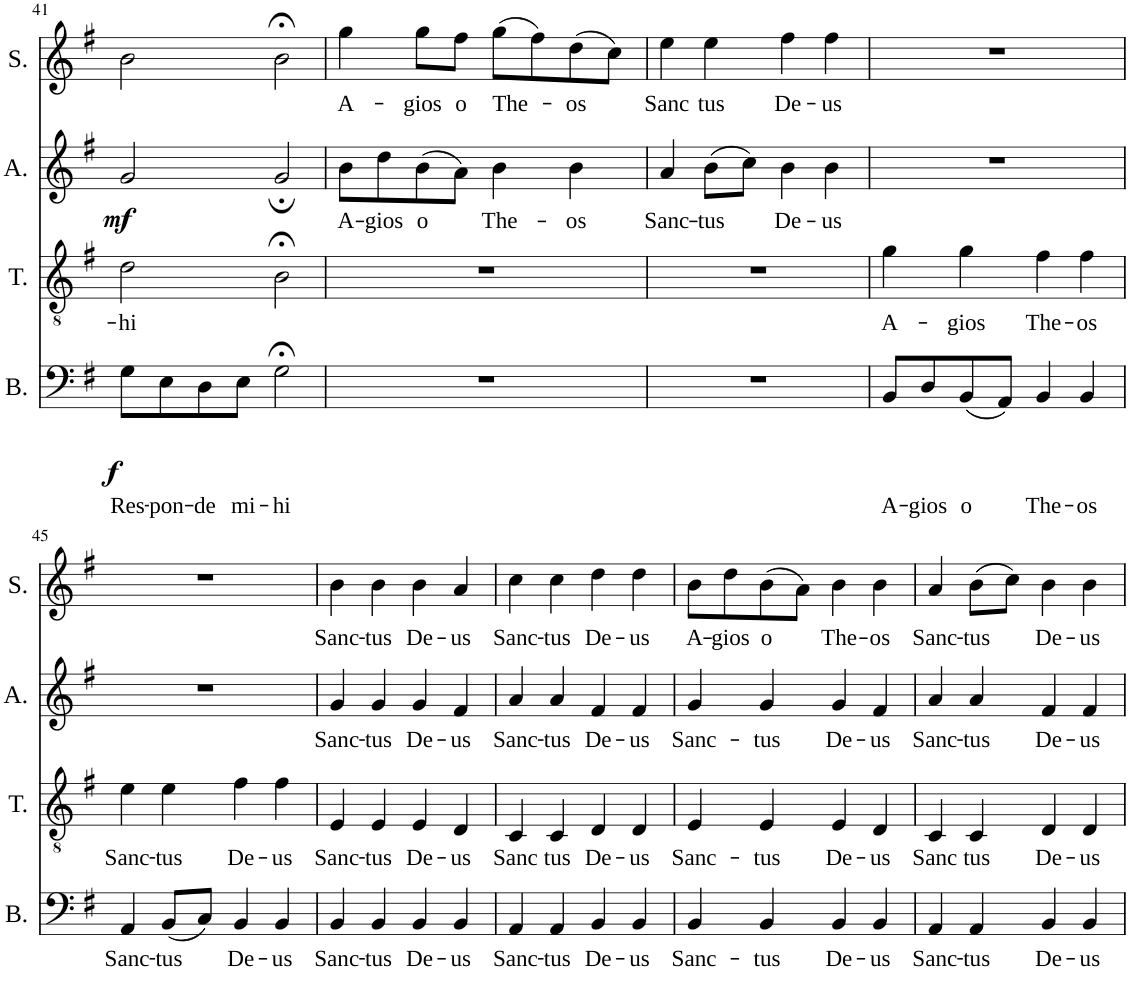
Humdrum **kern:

**kern	**text	**dynam	**kern	**text	**kern	**text	**dynam	**kern	**text
*part4	*part4	*part4	*part3	*part3	*part2	*part2	*part2	*part1	*part1
*staff4	*staff4	*staff4	*staff3	*staff3	*staff2	*staff2	*staff2	*staff1	*staff1
*I"Bass	*	*	*I"Tenor	*	*I"Alto	*	*	*I"Soprano	*
*I'B.	*	*	*I'T.	*	*I'A.	*	*	*I'S.	*
!!LO:PB:g=z
*clefF4	*	*	*clefGv2	*	*clefG2	*	*	*clefG2	*
*k[f#]	*	*	*k[f#]	*	*k[f#]	*	*	*k[f#]	*
*M4/4	*	*	*M4/4	*	*M4/4	*	*	*M4/4	*
=41	=41	=41	=41	=41	=41	=41	=41	=41	=41
!	!LO:LY:b	!LO:DY:b	!	!LO:LY:b	!	!	!LO:DY:b	!	!
8G\L	Res-	f	2d\	-hi	2g/	.	mf	2b\	.
!	!LO:LY:b	!	!	!	!	!	!	!	!
8E\	-pon-	.	.	.	.	.	.	.	.
!	!LO:LY:b	!	!	!	!	!	!	!	!
8D\	-de	.	.	.	.	.	.	.	.
!	!LO:LY:b	!	!	!	!	!	!	!	!
8E\J	mi-	.	.	.	.	.	.	.	.
!	!LO:LY:b	!	!	!	!	!	!	!	!
2G;<\	-hi	.	2B;<\	.	2g;/	.	.	2b;<\	.
=42	=42	=42	=42	=42	=42	=42	=42	=42	=42
!	!	!	!	!	!	!LO:LY:b	!	!	!LO:LY:b
1r	.	.	1r	.	8b\L	A-	.	4gg\	A-
!	!	!	!	!	!	!LO:LY:b	!	!	!
.	.	.	.	.	8dd\	-gios	.	.	.
!	!	!	!	!	!	!LO:LY:b	!	!	!LO:LY:b
.	.	.	.	.	(8b\	o	.	8gg\L	-gios
!	!	!	!	!	!	!	!	!	!LO:LY:b
.	.	.	.	.	8a\J)	.	.	8ff#\J	o
!	!	!	!	!	!	!LO:LY:b	!	!	!LO:LY:b
.	.	.	.	.	4b\	The-	.	(8gg\L	The-
.	.	.	.	.	.	.	.	8ff#\)	.
!	!	!	!	!	!	!LO:LY:b	!	!	!LO:LY:b
.	.	.	.	.	4b\	-os	.	(8dd\	-os
.	.	.	.	.	.	.	.	8cc\J)	.
=43	=43	=43	=43	=43	=43	=43	=43	=43	=43
!	!	!	!	!	!	!LO:LY:b	!	!	!LO:LY:b
1r	.	.	1r	.	4a/	Sanc-	.	4ee\	Sanc
!	!	!	!	!	!	!LO:LY:b	!	!	!LO:LY:b
.	.	.	.	.	(8b\L	-tus	.	4ee\	tus
.	.	.	.	.	8cc\J)	.	.	.	.
!	!	!	!	!	!	!LO:LY:b	!	!	!LO:LY:b
.	.	.	.	.	4b\	De-	.	4ff#\	De-
!	!	!	!	!	!	!LO:LY:b	!	!	!LO:LY:b
.	.	.	.	.	4b\	-us	.	4ff#\	-us
=44	=44	=44	=44	=44	=44	=44	=44	=44	=44
!	!LO:LY:b	!	!	!LO:LY:b	!	!	!	!	!
8BB/L	A-	.	4g\	A-	1r	.	.	1r	.
!	!LO:LY:b	!	!	!	!	!	!	!	!
8D/	-gios	.	.	.	.	.	.	.	.
!	!LO:LY:b	!	!	!LO:LY:b	!	!	!	!	!
(8BB/	o	.	4g\	-gios	.	.	.	.	.
8AA/J)	.	.	.	.	.	.	.	.	.
!	!LO:LY:b	!	!	!LO:LY:b	!	!	!	!	!
4BB/	The-	.	4f#\	The-	.	.	.	.	.
!	!LO:LY:b	!	!	!LO:LY:b	!	!	!	!	!
4BB/	-os	.	4f#\	-os	.	.	.	.	.
!!LO:LB:g=z
=45	=45	=45	=45	=45	=45	=45	=45	=45	=45
!	!LO:LY:b	!	!	!LO:LY:b	!	!	!	!	!
4AA/	Sanc-	.	4e\	Sanc-	1r	.	.	1r	.
!	!LO:LY:b	!	!	!LO:LY:b	!	!	!	!	!
(8BB/L	-tus	.	4e\	-tus	.	.	.	.	.
8C/J)	.	.	.	.	.	.	.	.	.
!	!LO:LY:b	!	!	!LO:LY:b	!	!	!	!	!
4BB/	De-	.	4f#\	De-	.	.	.	.	.
!	!LO:LY:b	!	!	!LO:LY:b	!	!	!	!	!
4BB/	-us	.	4f#\	-us	.	.	.	.	.
=46	=46	=46	=46	=46	=46	=46	=46	=46	=46
!	!LO:LY:b	!	!	!LO:LY:b	!	!LO:LY:b	!	!	!LO:LY:b
4BB/	Sanc-	.	4E/	Sanc-	4g/	Sanc-	.	4b\	Sanc-
!	!LO:LY:b	!	!	!LO:LY:b	!	!LO:LY:b	!	!	!LO:LY:b
4BB/	-tus	.	4E/	-tus	4g/	-tus	.	4b\	-tus
!	!LO:LY:b	!	!	!LO:LY:b	!	!LO:LY:b	!	!	!LO:LY:b
4BB/	De-	.	4E/	De-	4g/	De-	.	4b\	De-
!	!LO:LY:b	!	!	!LO:LY:b	!	!LO:LY:b	!	!	!LO:LY:b
4BB/	-us	.	4D/	-us	4f#/	-us	.	4a/	-us
=47	=47	=47	=47	=47	=47	=47	=47	=47	=47
!	!LO:LY:b	!	!	!LO:LY:b	!	!LO:LY:b	!	!	!LO:LY:b
4AA/	Sanc-	.	4C/	Sanc	4a/	Sanc-	.	4cc\	Sanc-
!	!LO:LY:b	!	!	!LO:LY:b	!	!LO:LY:b	!	!	!LO:LY:b
4AA/	-tus	.	4C/	tus	4a/	-tus	.	4cc\	-tus
!	!LO:LY:b	!	!	!LO:LY:b	!	!LO:LY:b	!	!	!LO:LY:b
4BB/	De-	.	4D/	De-	4f#/	De-	.	4dd\	De-
!	!LO:LY:b	!	!	!LO:LY:b	!	!LO:LY:b	!	!	!LO:LY:b
4BB/	-us	.	4D/	-us	4f#/	-us	.	4dd\	-us
=48	=48	=48	=48	=48	=48	=48	=48	=48	=48
!	!LO:LY:b	!	!	!LO:LY:b	!	!LO:LY:b	!	!	!LO:LY:b
4BB/	Sanc-	.	4E/	Sanc-	4g/	Sanc-	.	8b\L	A-
!	!	!	!	!	!	!	!	!	!LO:LY:b
.	.	.	.	.	.	.	.	8dd\	-gios
!	!LO:LY:b	!	!	!LO:LY:b	!	!LO:LY:b	!	!	!LO:LY:b
4BB/	-tus	.	4E/	-tus	4g/	-tus	.	(8b\	o
.	.	.	.	.	.	.	.	8a\J)	.
!	!LO:LY:b	!	!	!LO:LY:b	!	!LO:LY:b	!	!	!LO:LY:b
4BB/	De-	.	4E/	De-	4g/	De-	.	4b\	The-
!	!LO:LY:b	!	!	!LO:LY:b	!	!LO:LY:b	!	!	!LO:LY:b
4BB/	-us	.	4D/	-us	4f#/	-us	.	4b\	-os
=49	=49	=49	=49	=49	=49	=49	=49	=49	=49
!	!LO:LY:b	!	!	!LO:LY:b	!	!LO:LY:b	!	!	!LO:LY:b
4AA/	Sanc-	.	4C/	Sanc	4a/	Sanc-	.	4a/	Sanc-
!	!LO:LY:b	!	!	!LO:LY:b	!	!LO:LY:b	!	!	!LO:LY:b
4AA/	-tus	.	4C/	tus	4a/	-tus	.	(8b\L	-tus
.	.	.	.	.	.	.	.	8cc\J)	.
!	!LO:LY:b	!	!	!LO:LY:b	!	!LO:LY:b	!	!	!LO:LY:b
4BB/	De-	.	4D/	De-	4f#/	De-	.	4b\	De-
!	!LO:LY:b	!	!	!LO:LY:b	!	!LO:LY:b	!	!	!LO:LY:b
4BB/	-us	.	4D/	-us	4f#/	-us	.	4b\	-us
=	=	=	=	=	=	=	=	=	=
*-	*-	*-	*-	*-	*-	*-	*-	*-	*-
